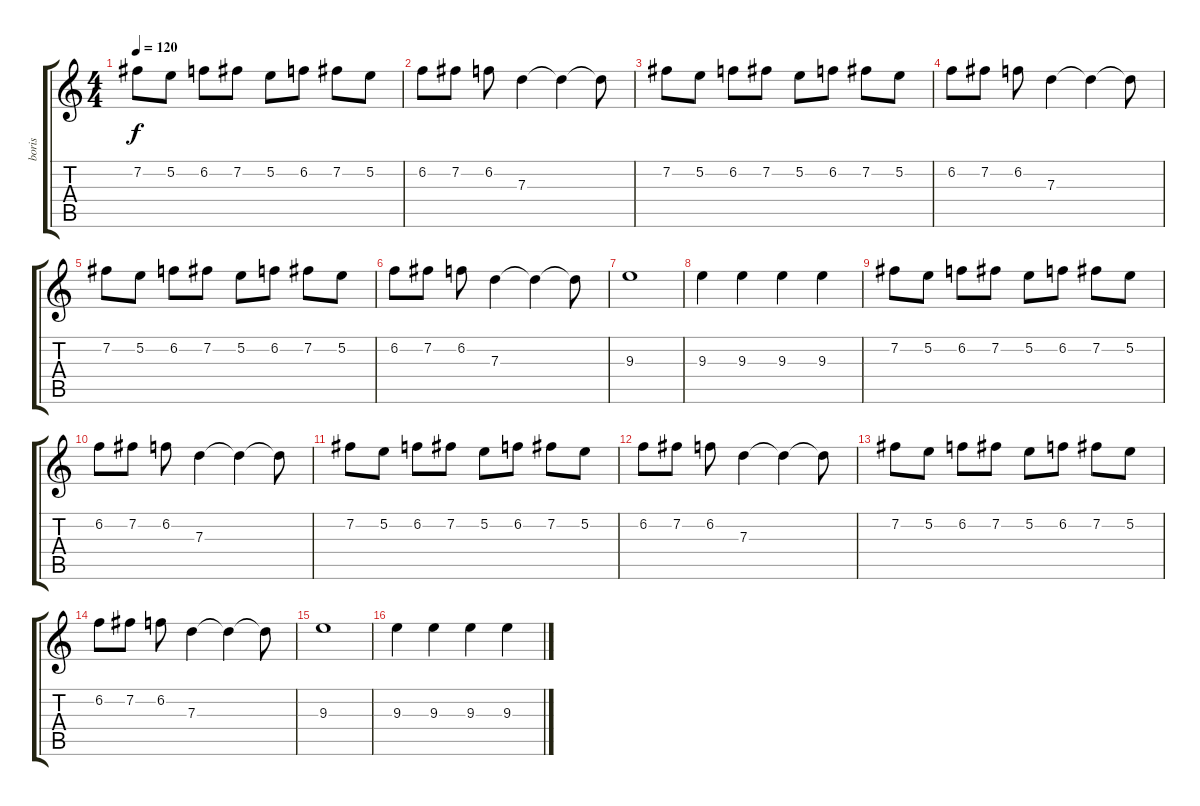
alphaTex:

\track ("boris" "boris") {instrument distortionguitar}
\staff {score tabs}
\tuning (E4 B3 G3 D3 A2 E2) {hide}
\ts (4 4)
\tempo 120
\clef g2
\ks c
7.2.8{dy f} 5.2.8 6.2.8 7.2.8 5.2.8 6.2.8 7.2.8 5.2.8 |
6.2.8 7.2.8 6.2.8 7.3.4 7.3{t}.4 7.3{t}.8 |
7.2.8 5.2.8 6.2.8 7.2.8 5.2.8 6.2.8 7.2.8 5.2.8 |
6.2.8 7.2.8 6.2.8 7.3.4 7.3{t}.4 7.3{t}.8 |
7.2.8 5.2.8 6.2.8 7.2.8 5.2.8 6.2.8 7.2.8 5.2.8 |
6.2.8 7.2.8 6.2.8 7.3.4 7.3{t}.4 7.3{t}.8 |
9.3.1 |
9.3.4 9.3.4 9.3.4 9.3.4 |
7.2.8 5.2.8 6.2.8 7.2.8 5.2.8 6.2.8 7.2.8 5.2.8 |
6.2.8 7.2.8 6.2.8 7.3.4 7.3{t}.4 7.3{t}.8 |
7.2.8 5.2.8 6.2.8 7.2.8 5.2.8 6.2.8 7.2.8 5.2.8 |
6.2.8 7.2.8 6.2.8 7.3.4 7.3{t}.4 7.3{t}.8 |
7.2.8 5.2.8 6.2.8 7.2.8 5.2.8 6.2.8 7.2.8 5.2.8 |
6.2.8 7.2.8 6.2.8 7.3.4 7.3{t}.4 7.3{t}.8 |
9.3.1 |
9.3.4 9.3.4 9.3.4 9.3.4
